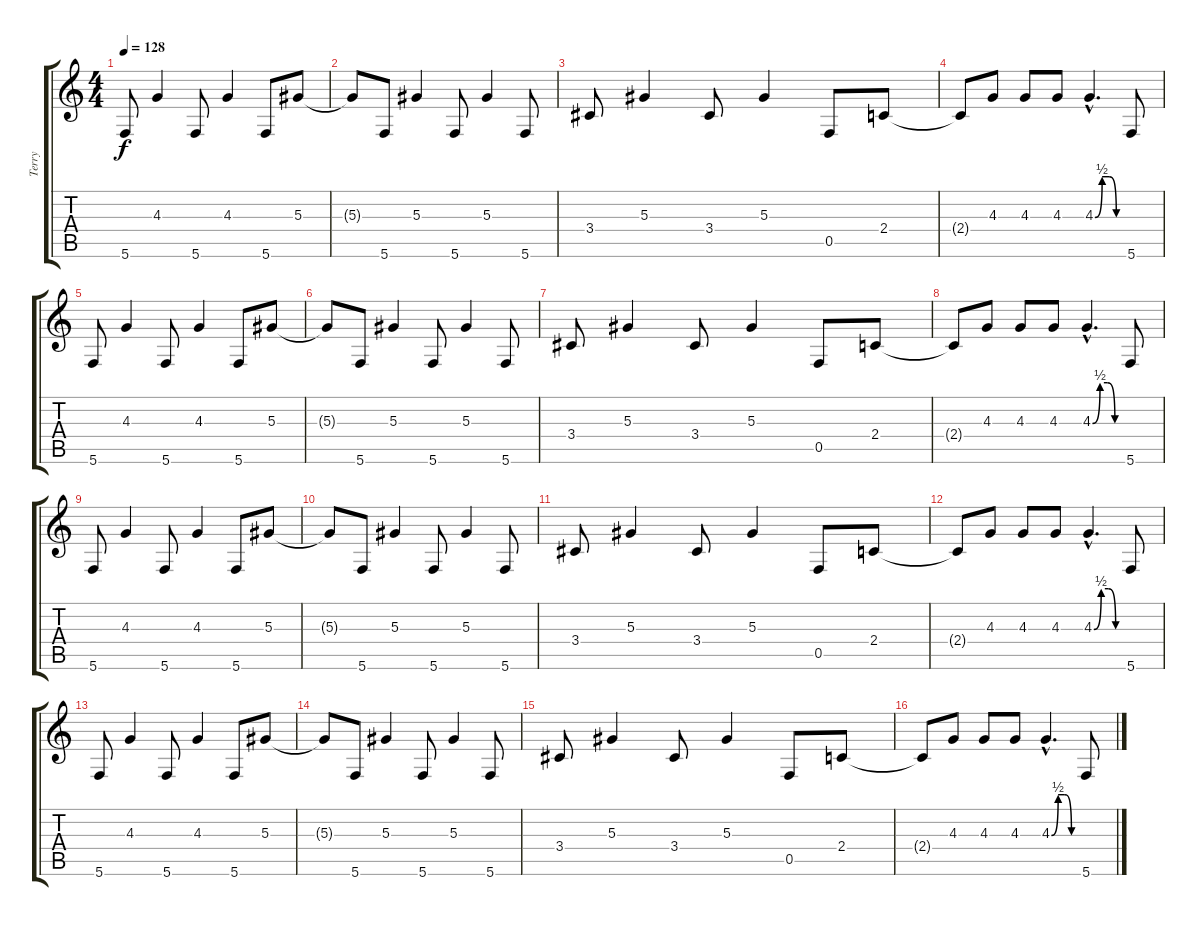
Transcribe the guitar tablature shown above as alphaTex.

\track ("Terry" "Terry") {instrument electricguitarjazz}
\staff {score tabs}
\tuning (C4 G3 Eb3 Bb2 F2 C2) {hide}
\ts (4 4)
\tempo 128
\clef g2
\ks c
5.6.8{dy f instrument electricguitarjazz} 4.3.4 5.6.8 4.3.4 5.6.8 5.3.8 |
5.3{t}.8 5.6.8 5.3.4 5.6.8 5.3.4 5.6.8 |
3.4.8 5.3.4 3.4.8 5.3.4 0.5.8 2.4.8 |
2.4{t}.8 4.3.8 4.3.8 4.3.8 4.3{be (custom 0 0 15 2 30 2 45 0 60 0) hac}.4{d} 5.6.8 |
5.6.8 4.3.4 5.6.8 4.3.4 5.6.8 5.3.8 |
5.3{t}.8 5.6.8 5.3.4 5.6.8 5.3.4 5.6.8 |
3.4.8 5.3.4 3.4.8 5.3.4 0.5.8 2.4.8 |
2.4{t}.8 4.3.8 4.3.8 4.3.8 4.3{be (custom 0 0 15 2 30 2 45 0 60 0) hac}.4{d} 5.6.8 |
5.6.8 4.3.4 5.6.8 4.3.4 5.6.8 5.3.8 |
5.3{t}.8 5.6.8 5.3.4 5.6.8 5.3.4 5.6.8 |
3.4.8 5.3.4 3.4.8 5.3.4 0.5.8 2.4.8 |
2.4{t}.8 4.3.8 4.3.8 4.3.8 4.3{be (custom 0 0 15 2 30 2 45 0 60 0) hac}.4{d} 5.6.8 |
5.6.8 4.3.4 5.6.8 4.3.4 5.6.8 5.3.8 |
5.3{t}.8 5.6.8 5.3.4 5.6.8 5.3.4 5.6.8 |
3.4.8 5.3.4 3.4.8 5.3.4 0.5.8 2.4.8 |
2.4{t}.8 4.3.8 4.3.8 4.3.8 4.3{be (custom 0 0 15 2 30 2 45 0 60 0) hac}.4{d} 5.6.8
